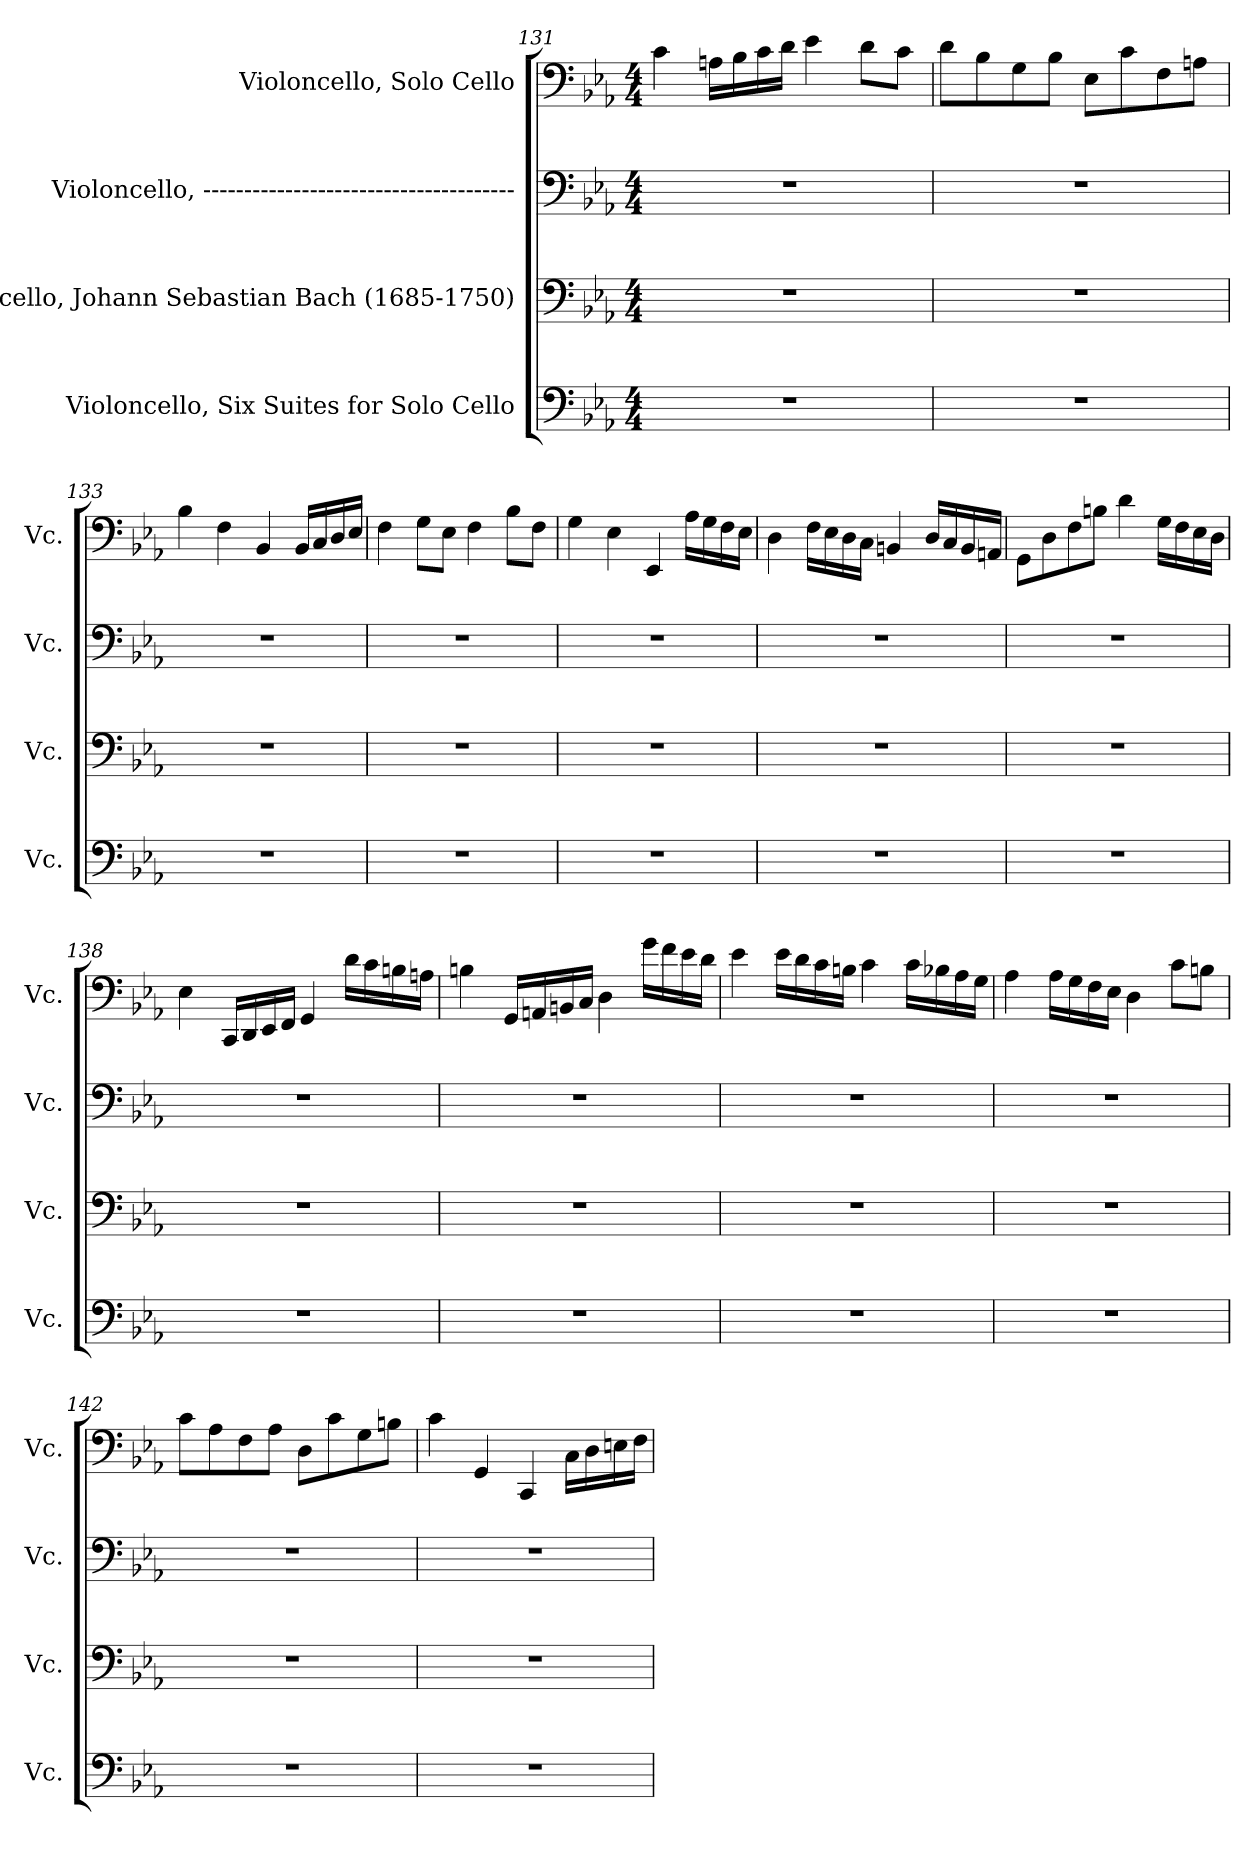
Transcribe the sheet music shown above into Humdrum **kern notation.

**kern	**kern	**kern	**kern
*part4	*part3	*part2	*part1
*staff4	*staff3	*staff2	*staff1
*I"Violoncello, Six Suites for Solo Cello	*I"Violoncello, Johann Sebastian Bach  (1685-1750)	*I"Violoncello, --------------------------------------	*I"Violoncello, Solo Cello
*I'Vc.	*I'Vc.	*I'Vc.	*I'Vc.
*clefF4	*clefF4	*clefF4	*clefF4
*k[b-e-a-]	*k[b-e-a-]	*k[b-e-a-]	*k[b-e-a-]
*M4/4	*M4/4	*M4/4	*M4/4
=131	=131	=131	=131
1r	1r	1r	4c\
.	.	.	16An\LL
.	.	.	16B-\
.	.	.	16c\
.	.	.	16d\JJ
.	.	.	4e-\
.	.	.	8d\L
.	.	.	8c\J
!!LO:LB:g=z
=132	=132	=132	=132
1r	1r	1r	8d\L
.	.	.	8B-\
.	.	.	8G\
.	.	.	8B-\J
.	.	.	8E-\L
.	.	.	8c\
.	.	.	8F\
.	.	.	8An\J
=133	=133	=133	=133
1r	1r	1r	4B-\
.	.	.	4F\
.	.	.	4BB-/
.	.	.	16BB-/LL
.	.	.	16C/
.	.	.	16D/
.	.	.	16E-/JJ
=134	=134	=134	=134
1r	1r	1r	4F\
.	.	.	8G\L
.	.	.	8E-\J
.	.	.	4F\
.	.	.	8B-\L
.	.	.	8F\J
=135	=135	=135	=135
1r	1r	1r	4G\
.	.	.	4E-\
.	.	.	4EE-/
.	.	.	16A-\LL
.	.	.	16G\
.	.	.	16F\
.	.	.	16E-\JJ
=136	=136	=136	=136
1r	1r	1r	4D\
.	.	.	16F\LL
.	.	.	16E-\
.	.	.	16D\
.	.	.	16C\JJ
.	.	.	4BBn/
.	.	.	16D/LL
.	.	.	16C/
.	.	.	16BB/
.	.	.	16AAn/JJ
!!LO:PB:g=z
=137	=137	=137	=137
1r	1r	1r	8GG\L
.	.	.	8D\
.	.	.	8F\
.	.	.	8Bn\J
.	.	.	4d\
.	.	.	16G\LL
.	.	.	16F\
.	.	.	16E-\
.	.	.	16D\JJ
=138	=138	=138	=138
1r	1r	1r	4E-\
.	.	.	16CC/LL
.	.	.	16DD/
.	.	.	16EE-/
.	.	.	16FF/JJ
.	.	.	4GG/
.	.	.	16d\LL
.	.	.	16c\
.	.	.	16Bn\
.	.	.	16An\JJ
=139	=139	=139	=139
1r	1r	1r	4Bn\
.	.	.	16GG/LL
.	.	.	16AAn/
.	.	.	16BBn/
.	.	.	16C/JJ
.	.	.	4D\
.	.	.	16g\LL
.	.	.	16f\
.	.	.	16e-\
.	.	.	16d\JJ
!!LO:LB:g=z
=140	=140	=140	=140
1r	1r	1r	4e-\
.	.	.	16e-\LL
.	.	.	16d\
.	.	.	16c\
.	.	.	16Bn\JJ
.	.	.	4c\
.	.	.	16c\LL
.	.	.	16B-X\
.	.	.	16A-\
.	.	.	16G\JJ
=141	=141	=141	=141
1r	1r	1r	4A-\
.	.	.	16A-\LL
.	.	.	16G\
.	.	.	16F\
.	.	.	16E-\JJ
.	.	.	4D\
.	.	.	8c\L
.	.	.	8Bn\J
=142	=142	=142	=142
1r	1r	1r	8c\L
.	.	.	8A-\
.	.	.	8F\
.	.	.	8A-\J
.	.	.	8D\L
.	.	.	8c\
.	.	.	8G\
.	.	.	8Bn\J
=143	=143	=143	=143
1r	1r	1r	4c\
.	.	.	4GG/
.	.	.	4CC/
.	.	.	16C\LL
.	.	.	16D\
.	.	.	16En\
.	.	.	16F\JJ
=	=	=	=
*-	*-	*-	*-
